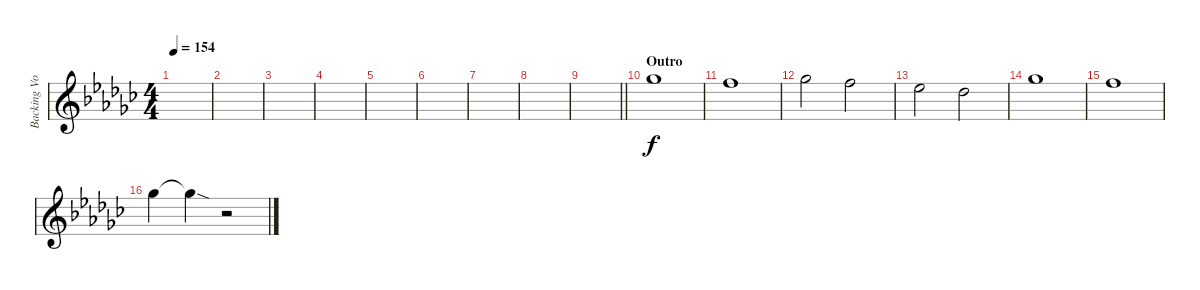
\track ("Backing Vocals" "Backing Vo") {instrument distortionguitar}
\staff {score}
\tuning (Eb4 Bb3 Gb3 Db3 Ab2 Eb2) {hide}
\ts (4 4)
\tempo 154
\clef g2
\ks gb
|
|
|
|
|
|
|
|
\barLineRight lightlight
|
\section ("" "Outro")
8.2.1{dy f} |
7.2.1 |
8.2.2 7.2.2 |
5.2.2 3.2.2 |
8.2.1 |
7.2.1 |
8.2.4 8.2{sod t}.4 r.2
